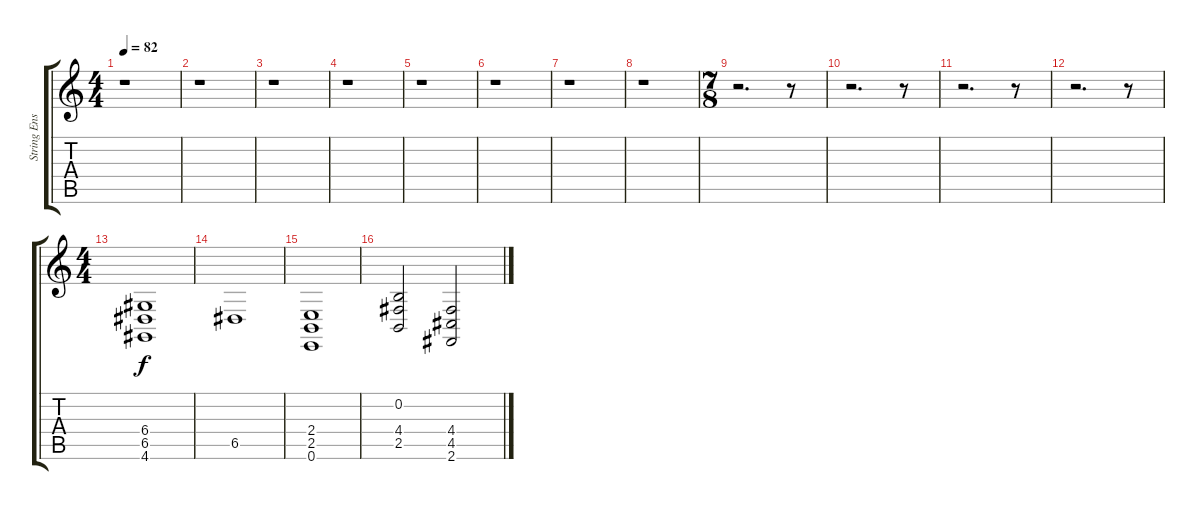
\track ("String Ensemble" "String Ens") {instrument stringensemble2}
\staff {score tabs}
\tuning (E4 B3 G3 D3 A2 E2) {hide}
\ts (4 4)
\tempo 82
\clef g2
\ks c
r.1{dy f} |
r.1 |
r.1 |
r.1 |
r.1 |
r.1 |
r.1 |
r.1 |
\ts (7 8)
r.2{d} r.8 |
r.2{d} r.8 |
r.2{d} r.8 |
r.2{d} r.8 |
\ts (4 4)
(6.4 6.5 4.6).1 |
6.5.1 |
(2.4 2.5 0.6).1 |
(0.2 4.4 2.5).2 (4.4 4.5 2.6).2
